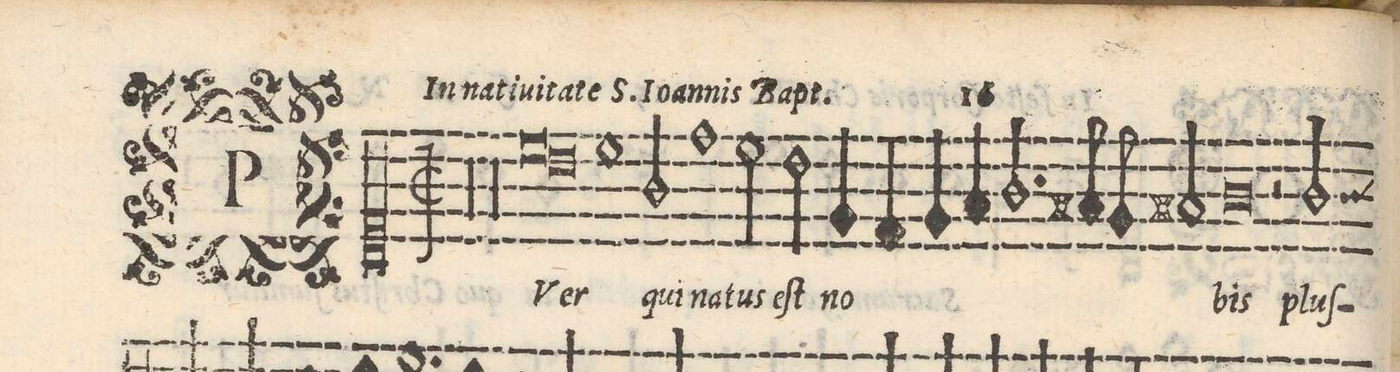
**kern	**text
*I"CANTVS	*
*clefC1	*
*k[]	*
*met(C|)	*
*M2/1	*
00r	.
=2-	=2-
=3-	=3-
00r	.
=4-	=4-
=5-	=5-
*lig	*
00cc	PV-
=6-	=6-
=7-	=7-
00b	.
=8-	=8-
*Xlig	*
=9-	=9-
1cc	-er
2g/	qui
1dd\	na-
=10-	=10-
2cc\	-tus
2b\	eſt
4e/	no-
4d/	.
=11-	=11-
4e/	.
4f/	.
2.g/	.
8f#X/	.
8e/	.
2f#X/	.
=12-	=12-
0g	-bis
=13-	=13-
2r	.
2g/	pluſ
*custos:g	*
*-	*-
